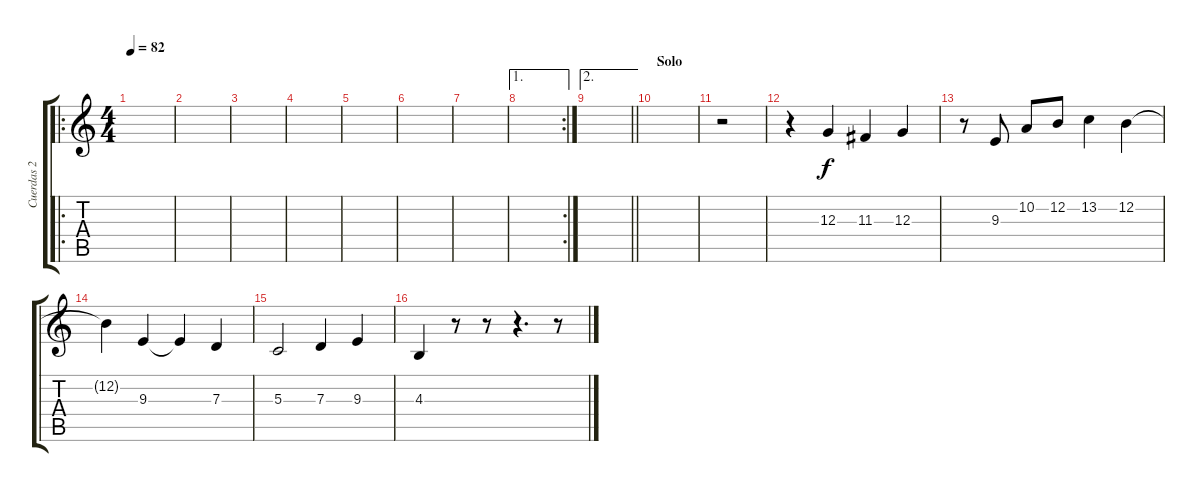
\track ("Cuerdas 2" "Cuerdas 2") {instrument viola}
\staff {score tabs}
\tuning (E4 B3 G3 D3 A2 E2) {hide}
\ro
\ts (4 4)
\tempo 82
\clef g2
\ks c
|
|
|
|
|
|
|
\ae 1
\rc 2
|
\ae 2
\barLineRight lightlight
|
\section ("" "Solo")
|
r.2 |
r.4 12.3.4 11.3.4 12.3.4 |
r.8 9.3.8 10.2.8 12.2.8 13.2.4 12.2.4 |
12.2{t}.4 9.3.4 9.3{t}.4 7.3.4 |
5.3.2 7.3.4 9.3.4 |
4.3.4 r.8 r.8 r.4{d} r.8
